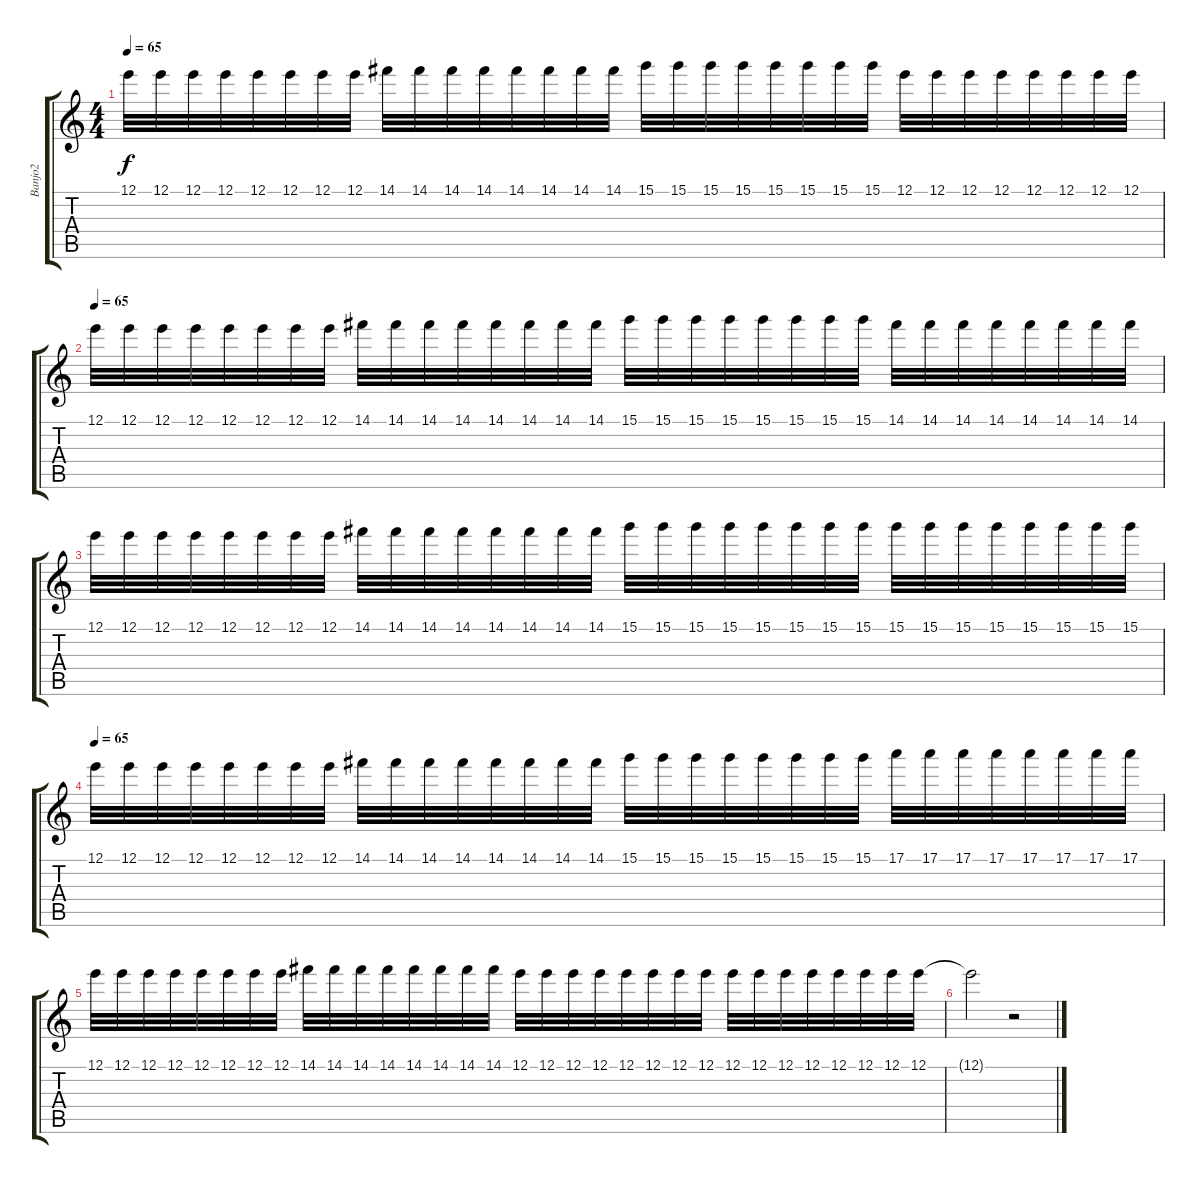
\track ("Banjo2" "Banjo2") {instrument banjo}
\staff {score tabs}
\tuning (E4 B3 G3 D3 A2 E2) {hide}
\displaytranspose 12
\ts (4 4)
\tempo 65
\clef g2
\ks c
12.1.32{dy f} 12.1.32 12.1.32 12.1.32 12.1.32 12.1.32 12.1.32 12.1.32 14.1.32 14.1.32 14.1.32 14.1.32 14.1.32 14.1.32 14.1.32 14.1.32 15.1.32 15.1.32 15.1.32 15.1.32 15.1.32 15.1.32 15.1.32 15.1.32 12.1.32 12.1.32 12.1.32 12.1.32 12.1.32 12.1.32 12.1.32 12.1.32 |
\tempo 65
12.1.32 12.1.32 12.1.32 12.1.32 12.1.32 12.1.32 12.1.32 12.1.32 14.1.32 14.1.32 14.1.32 14.1.32 14.1.32 14.1.32 14.1.32 14.1.32 15.1.32 15.1.32 15.1.32 15.1.32 15.1.32 15.1.32 15.1.32 15.1.32 14.1.32 14.1.32 14.1.32 14.1.32 14.1.32 14.1.32 14.1.32 14.1.32 |
12.1.32 12.1.32 12.1.32 12.1.32 12.1.32 12.1.32 12.1.32 12.1.32 14.1.32 14.1.32 14.1.32 14.1.32 14.1.32 14.1.32 14.1.32 14.1.32 15.1.32 15.1.32 15.1.32 15.1.32 15.1.32 15.1.32 15.1.32 15.1.32 15.1.32 15.1.32 15.1.32 15.1.32 15.1.32 15.1.32 15.1.32 15.1.32 |
\tempo 65
12.1.32 12.1.32 12.1.32 12.1.32 12.1.32 12.1.32 12.1.32 12.1.32 14.1.32 14.1.32 14.1.32 14.1.32 14.1.32 14.1.32 14.1.32 14.1.32 15.1.32 15.1.32 15.1.32 15.1.32 15.1.32 15.1.32 15.1.32 15.1.32 17.1.32 17.1.32 17.1.32 17.1.32 17.1.32 17.1.32 17.1.32 17.1.32 |
12.1.32 12.1.32 12.1.32 12.1.32 12.1.32 12.1.32 12.1.32 12.1.32 14.1.32 14.1.32 14.1.32 14.1.32 14.1.32 14.1.32 14.1.32 14.1.32 12.1.32 12.1.32 12.1.32 12.1.32 12.1.32 12.1.32 12.1.32 12.1.32 12.1.32 12.1.32 12.1.32 12.1.32 12.1.32 12.1.32 12.1.32 12.1.32 |
12.1{t}.2 r.2
